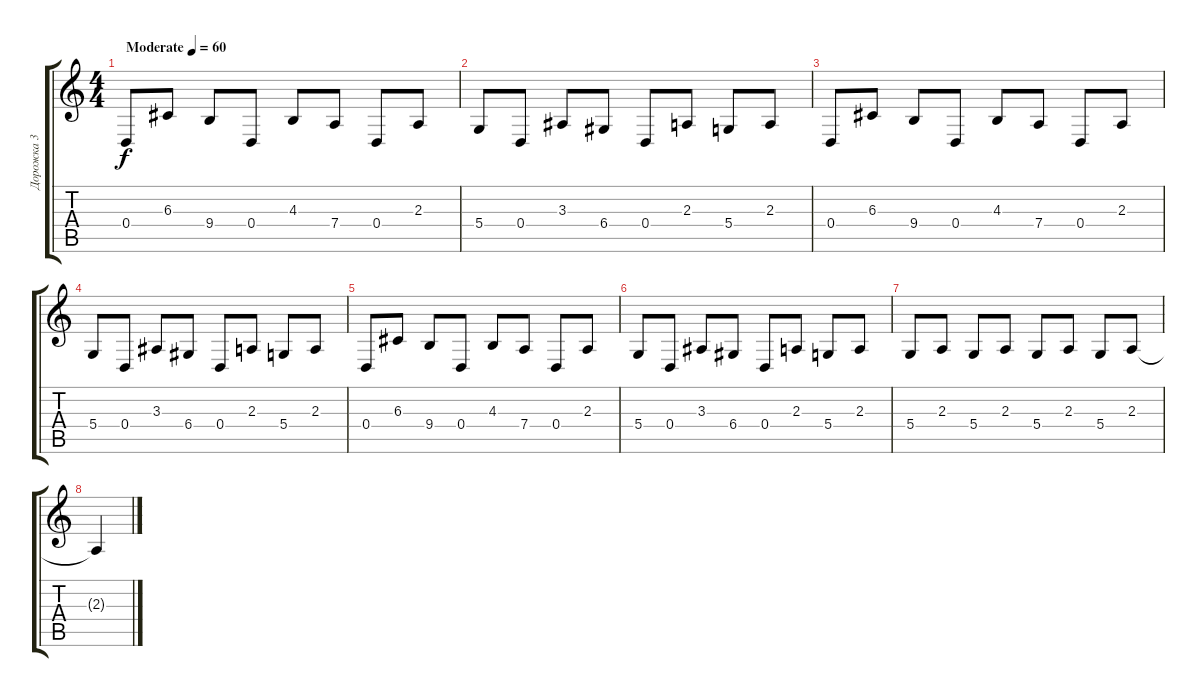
\track ("Дорожка 3" "Дорожка 3") {instrument brightacousticpiano}
\staff {score tabs}
\tuning (E4 B3 G3 D3 A2 E2) {hide}
\ts (4 4)
\tempo (60 "Moderate")
\clef g2
\ks c
0.4.8{dy f instrument brightacousticpiano} 6.3.8 9.4.8 0.4.8 4.3.8 7.4.8 0.4.8 2.3.8 |
5.4.8 0.4.8 3.3.8 6.4.8 0.4.8 2.3.8 5.4.8 2.3.8 |
0.4.8 6.3.8 9.4.8 0.4.8 4.3.8 7.4.8 0.4.8 2.3.8 |
5.4.8 0.4.8 3.3.8 6.4.8 0.4.8 2.3.8 5.4.8 2.3.8 |
0.4.8 6.3.8 9.4.8 0.4.8 4.3.8 7.4.8 0.4.8 2.3.8 |
5.4.8 0.4.8 3.3.8 6.4.8 0.4.8 2.3.8 5.4.8 2.3.8 |
5.4.8 2.3.8 5.4.8 2.3.8 5.4.8 2.3.8 5.4.8 2.3.8 |
2.3{t}.4
